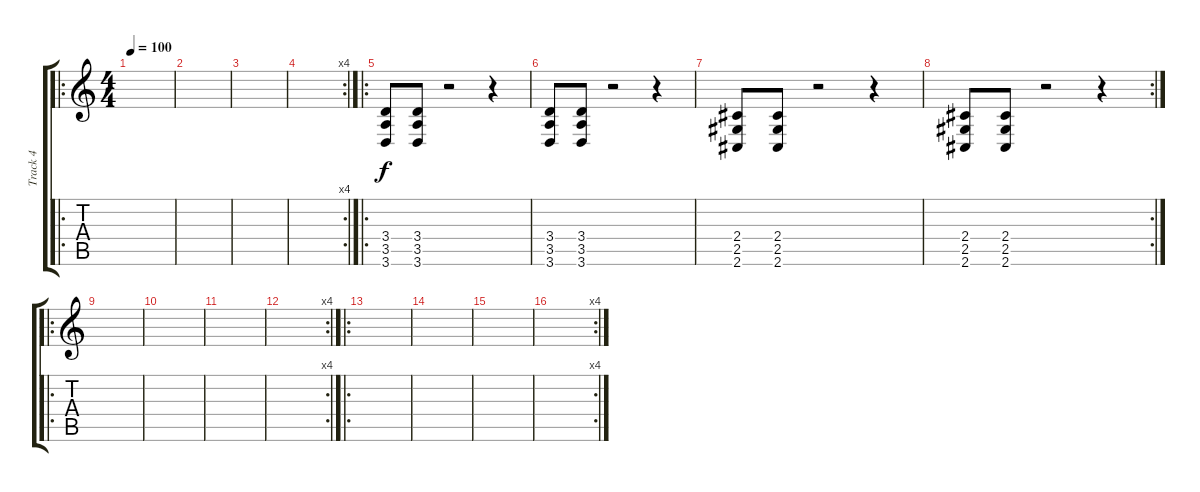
\track ("Track 4" "Track 4") {instrument electricguitarmuted}
\staff {score tabs}
\tuning (Db4 Ab3 E3 B2 Gb2 B1) {hide}
\ro
\ts (4 4)
\tempo 100
\clef g2
\ks c
|
|
|
\rc 4
|
\ro
(3.4 3.5 3.6).8 (3.4 3.5 3.6).8 r.2 r.4 |
(3.4 3.5 3.6).8 (3.4 3.5 3.6).8 r.2 r.4 |
(2.4 2.5 2.6).8 (2.4 2.5 2.6).8 r.2 r.4 |
\rc 2
(2.4 2.5 2.6).8 (2.4 2.5 2.6).8 r.2 r.4 |
\ro
|
|
|
\rc 4
|
\ro
|
|
|
\rc 4
